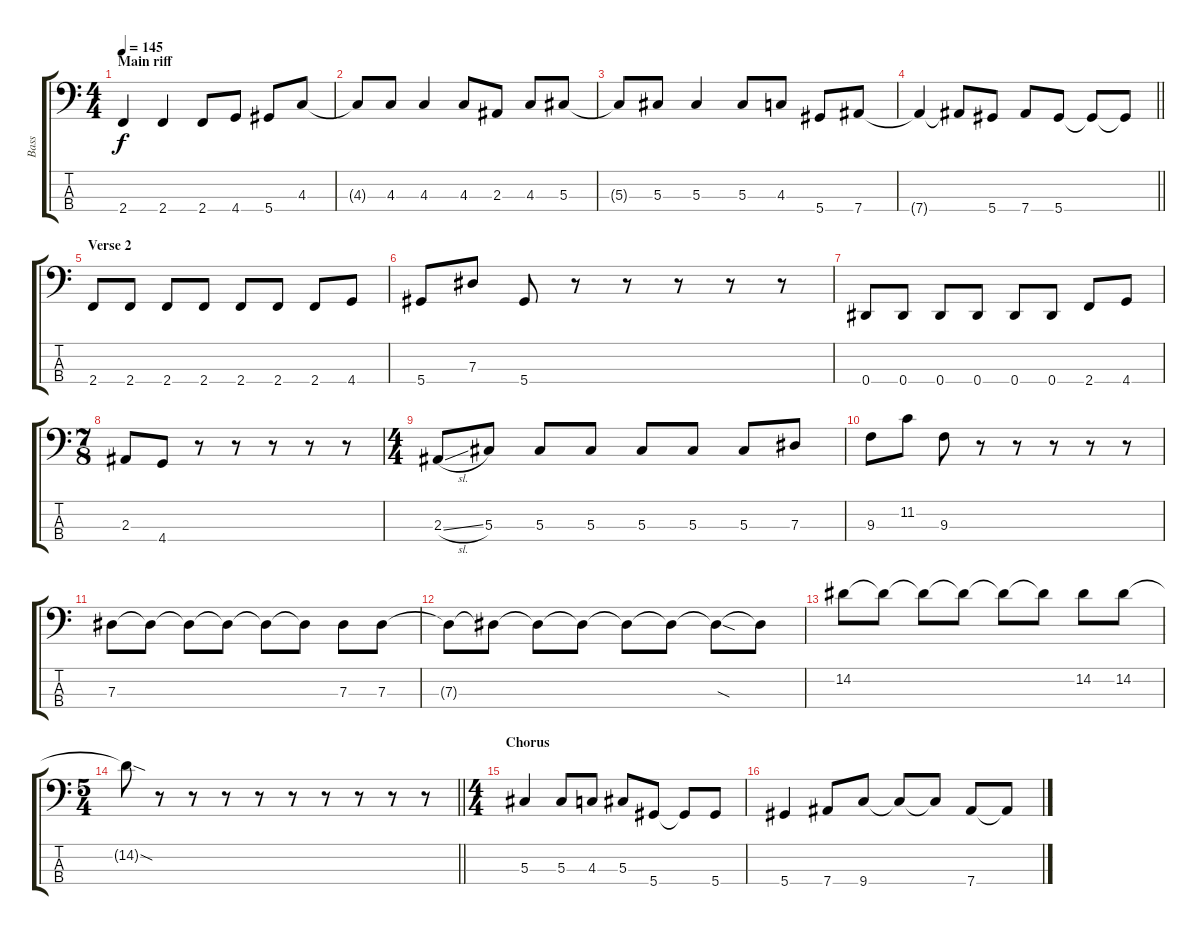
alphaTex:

\track ("Bass" "Bass") {instrument electricbassfinger}
\staff {score tabs}
\tuning (Gb2 Db2 Ab1 Eb1) {hide}
\ts (4 4)
\section ("" "Main riff")
\tempo 145
\clef f4
\ks c
2.4.4{dy f} 2.4.4 2.4.8 4.4.8 5.4.8 4.3.8 |
4.3{t}.8 4.3.8 4.3.4 4.3.8 2.3.8 4.3.8 5.3.8 |
5.3{t}.8 5.3.8 5.3.4 5.3.8 4.3.8 5.4.8 7.4.8 |
\barLineRight lightlight
7.4{t}.4 7.4{t}.8 5.4.8 7.4.8 5.4.8 5.4{t}.8 5.4{t}.8 |
\section ("" "Verse 2")
2.4.8 2.4.8 2.4.8 2.4.8 2.4.8 2.4.8 2.4.8 4.4.8 |
5.4.8 7.3.8 5.4.8 r.8 r.8 r.8 r.8 r.8 |
0.4.8 0.4.8 0.4.8 0.4.8 0.4.8 0.4.8 2.4.8 4.4.8 |
\ts (7 8)
2.3.8 4.4.8 r.8 r.8 r.8 r.8 r.8 |
\ts (4 4)
2.3{sl}.8 5.3.8 5.3.8 5.3.8 5.3.8 5.3.8 5.3.8 7.3.8 |
9.3.8 11.2.8 9.3.8 r.8 r.8 r.8 r.8 r.8 |
7.3.8 7.3{t}.8 7.3{t}.8 7.3{t}.8 7.3{t}.8 7.3{t}.8 7.3.8 7.3.8 |
7.3{t}.8 7.3{t}.8 7.3{t}.8 7.3{t}.8 7.3{t}.8 7.3{t}.8 7.3{sod t}.8 7.3{t}.8 |
14.2.8 14.2{t}.8 14.2{t}.8 14.2{t}.8 14.2{t}.8 14.2{t}.8 14.2.8 14.2.8 |
\ts (5 4)
\barLineRight lightlight
14.2{sod t}.8 r.8 r.8 r.8 r.8 r.8 r.8 r.8 r.8 r.8 |
\ts (4 4)
\section ("" "Chorus")
5.3.4 5.3.8 4.3.8 5.3.8 5.4.8 5.4{t}.8 5.4.8 |
5.4.4 7.4.8 9.4.8 9.4{t}.8 9.4{t}.8 7.4.8 7.4{t}.8
